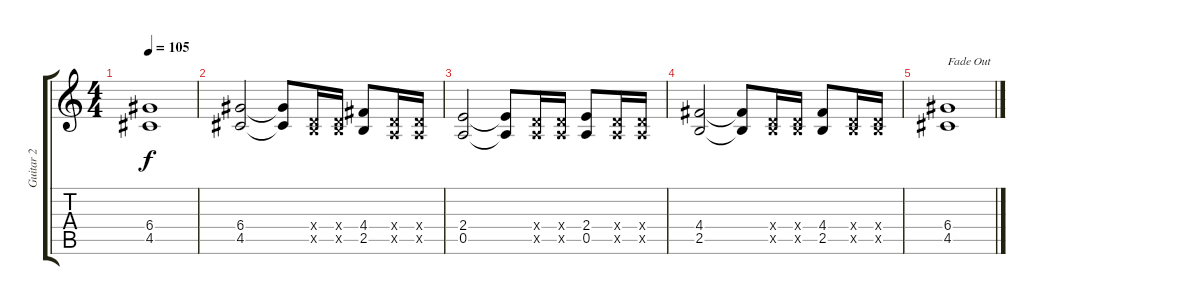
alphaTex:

\track ("Guitar 2" "Guitar 2") {instrument distortionguitar}
\staff {score tabs}
\tuning (E4 B3 G3 D3 A2 E2) {hide}
\ts (4 4)
\tempo 105
\clef g2
\ks c
(6.4 4.5).1{dy f} |
(6.4 4.5).2 (6.4{t} 4.5{t}).8 (0.4{x} 2.5{x}).16 (0.4{x} 2.5{x}).16 (4.4 2.5).8 (0.4{x} 0.5{x}).16 (0.4{x} 0.5{x}).16 |
(2.4 0.5).2 (2.4{t} 0.5{t}).8 (0.4{x} 0.5{x}).16 (0.4{x} 0.5{x}).16 (2.4 0.5).8 (0.4{x} 0.5{x}).16 (0.4{x} 0.5{x}).16 |
(4.4 2.5).2 (4.4{t} 2.5{t}).8 (0.4{x} 2.5{x}).16 (0.4{x} 2.5{x}).16 (4.4 2.5).8 (0.4{x} 2.5{x}).16 (0.4{x} 2.5{x}).16 |
(6.4 4.5).1{txt "Fade Out"}
